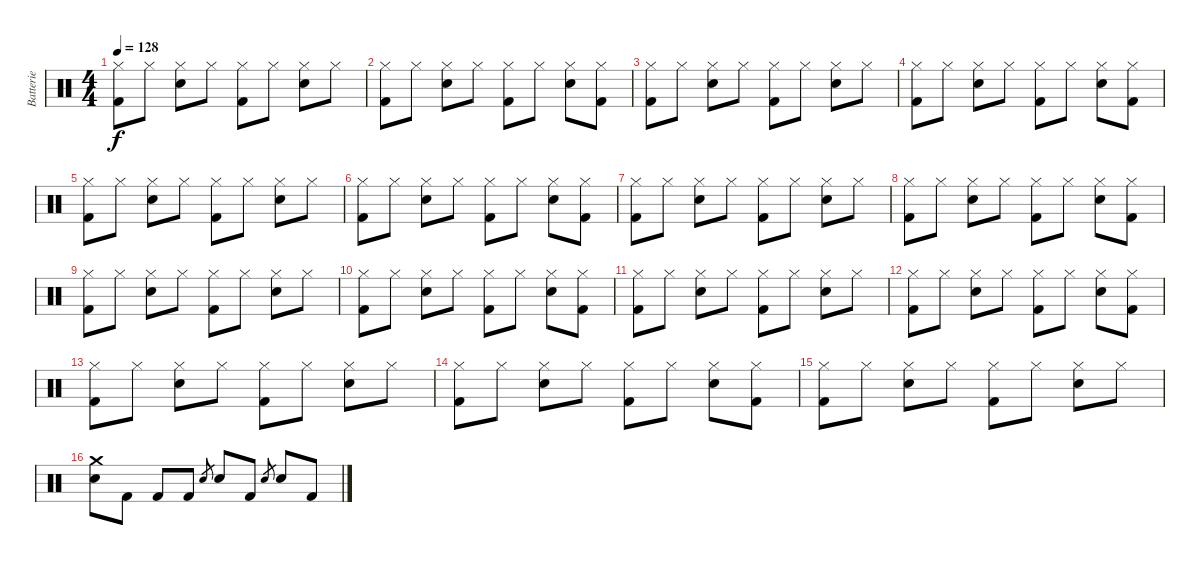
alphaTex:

\track ("Batterie" "Batterie") {instrument percussion}
\staff {score}
\articulation defaults
\ts (4 4)
\tempo 128
\clef neutral
\ks c
("Kick (hit) 2" "Hi-Hat (closed)").8{dy f volume 5} "Hi-Hat (closed)".8 ("Snare (hit) 2" "Hi-Hat (closed)").8 "Hi-Hat (closed)".8 ("Kick (hit) 2" "Hi-Hat (closed)").8 "Hi-Hat (closed)".8 ("Snare (hit) 2" "Hi-Hat (closed)").8 "Hi-Hat (closed)".8 |
("Kick (hit) 2" "Hi-Hat (closed)").8 "Hi-Hat (closed)".8 ("Snare (hit) 2" "Hi-Hat (closed)").8 "Hi-Hat (closed)".8 ("Kick (hit) 2" "Hi-Hat (closed)").8 "Hi-Hat (closed)".8 ("Snare (hit) 2" "Hi-Hat (closed)").8 ("Kick (hit) 2" "Hi-Hat (closed)").8 |
("Kick (hit) 2" "Hi-Hat (closed)").8{volume 10} "Hi-Hat (closed)".8 ("Snare (hit) 2" "Hi-Hat (closed)").8 "Hi-Hat (closed)".8 ("Kick (hit) 2" "Hi-Hat (closed)").8 "Hi-Hat (closed)".8 ("Snare (hit) 2" "Hi-Hat (closed)").8 "Hi-Hat (closed)".8 |
("Kick (hit) 2" "Hi-Hat (closed)").8 "Hi-Hat (closed)".8 ("Snare (hit) 2" "Hi-Hat (closed)").8 "Hi-Hat (closed)".8 ("Kick (hit) 2" "Hi-Hat (closed)").8 "Hi-Hat (closed)".8 ("Snare (hit) 2" "Hi-Hat (closed)").8 ("Kick (hit) 2" "Hi-Hat (closed)").8 |
("Kick (hit) 2" "Hi-Hat (closed)").8{volume 11} "Hi-Hat (closed)".8 ("Snare (hit) 2" "Hi-Hat (closed)").8 "Hi-Hat (closed)".8 ("Kick (hit) 2" "Hi-Hat (closed)").8 "Hi-Hat (closed)".8 ("Snare (hit) 2" "Hi-Hat (closed)").8 "Hi-Hat (closed)".8 |
("Kick (hit) 2" "Hi-Hat (closed)").8 "Hi-Hat (closed)".8 ("Snare (hit) 2" "Hi-Hat (closed)").8 "Hi-Hat (closed)".8 ("Kick (hit) 2" "Hi-Hat (closed)").8 "Hi-Hat (closed)".8 ("Snare (hit) 2" "Hi-Hat (closed)").8 ("Kick (hit) 2" "Hi-Hat (closed)").8 |
("Kick (hit) 2" "Hi-Hat (closed)").8{volume 16} "Hi-Hat (closed)".8 ("Snare (hit) 2" "Hi-Hat (closed)").8 "Hi-Hat (closed)".8 ("Kick (hit) 2" "Hi-Hat (closed)").8 "Hi-Hat (closed)".8 ("Snare (hit) 2" "Hi-Hat (closed)").8 "Hi-Hat (closed)".8 |
("Kick (hit) 2" "Hi-Hat (closed)").8 "Hi-Hat (closed)".8 ("Snare (hit) 2" "Hi-Hat (closed)").8 "Hi-Hat (closed)".8 ("Kick (hit) 2" "Hi-Hat (closed)").8 "Hi-Hat (closed)".8 ("Snare (hit) 2" "Hi-Hat (closed)").8 ("Kick (hit) 2" "Hi-Hat (closed)").8 |
("Kick (hit) 2" "Hi-Hat (closed)").8 "Hi-Hat (closed)".8 ("Snare (hit) 2" "Hi-Hat (closed)").8 "Hi-Hat (closed)".8 ("Kick (hit) 2" "Hi-Hat (closed)").8 "Hi-Hat (closed)".8 ("Snare (hit) 2" "Hi-Hat (closed)").8 "Hi-Hat (closed)".8 |
("Kick (hit) 2" "Hi-Hat (closed)").8 "Hi-Hat (closed)".8 ("Snare (hit) 2" "Hi-Hat (closed)").8 "Hi-Hat (closed)".8 ("Kick (hit) 2" "Hi-Hat (closed)").8 "Hi-Hat (closed)".8 ("Snare (hit) 2" "Hi-Hat (closed)").8 ("Kick (hit) 2" "Hi-Hat (closed)").8 |
("Kick (hit) 2" "Hi-Hat (closed)").8 "Hi-Hat (closed)".8 ("Snare (hit) 2" "Hi-Hat (closed)").8 "Hi-Hat (closed)".8 ("Kick (hit) 2" "Hi-Hat (closed)").8 "Hi-Hat (closed)".8 ("Snare (hit) 2" "Hi-Hat (closed)").8 "Hi-Hat (closed)".8 |
("Kick (hit) 2" "Hi-Hat (closed)").8 "Hi-Hat (closed)".8 ("Snare (hit) 2" "Hi-Hat (closed)").8 "Hi-Hat (closed)".8 ("Kick (hit) 2" "Hi-Hat (closed)").8 "Hi-Hat (closed)".8 ("Snare (hit) 2" "Hi-Hat (closed)").8 ("Kick (hit) 2" "Hi-Hat (closed)").8 |
("Kick (hit) 2" "Hi-Hat (closed)").8 "Hi-Hat (closed)".8 ("Snare (hit) 2" "Hi-Hat (closed)").8 "Hi-Hat (closed)".8 ("Kick (hit) 2" "Hi-Hat (closed)").8 "Hi-Hat (closed)".8 ("Snare (hit) 2" "Hi-Hat (closed)").8 "Hi-Hat (closed)".8 |
("Kick (hit) 2" "Hi-Hat (closed)").8 "Hi-Hat (closed)".8 ("Snare (hit) 2" "Hi-Hat (closed)").8 "Hi-Hat (closed)".8 ("Kick (hit) 2" "Hi-Hat (closed)").8 "Hi-Hat (closed)".8 ("Snare (hit) 2" "Hi-Hat (closed)").8 ("Kick (hit) 2" "Hi-Hat (closed)").8 |
("Kick (hit) 2" "Hi-Hat (closed)").8 "Hi-Hat (closed)".8 ("Snare (hit) 2" "Hi-Hat (closed)").8 "Hi-Hat (closed)".8 ("Kick (hit) 2" "Hi-Hat (closed)").8 "Hi-Hat (closed)".8 ("Snare (hit) 2" "Hi-Hat (closed)").8 "Hi-Hat (closed)".8 |
("Snare (hit) 2" "Crash medium (hit)").8 "Kick (hit) 2".8 "Kick (hit) 2".8 "Kick (hit) 2".8 "Snare (hit) 2".8{gr} "Snare (hit) 2".8 "Kick (hit) 2".8 "Snare (hit) 2".8{gr} "Snare (hit) 2".8 "Kick (hit) 2".8
